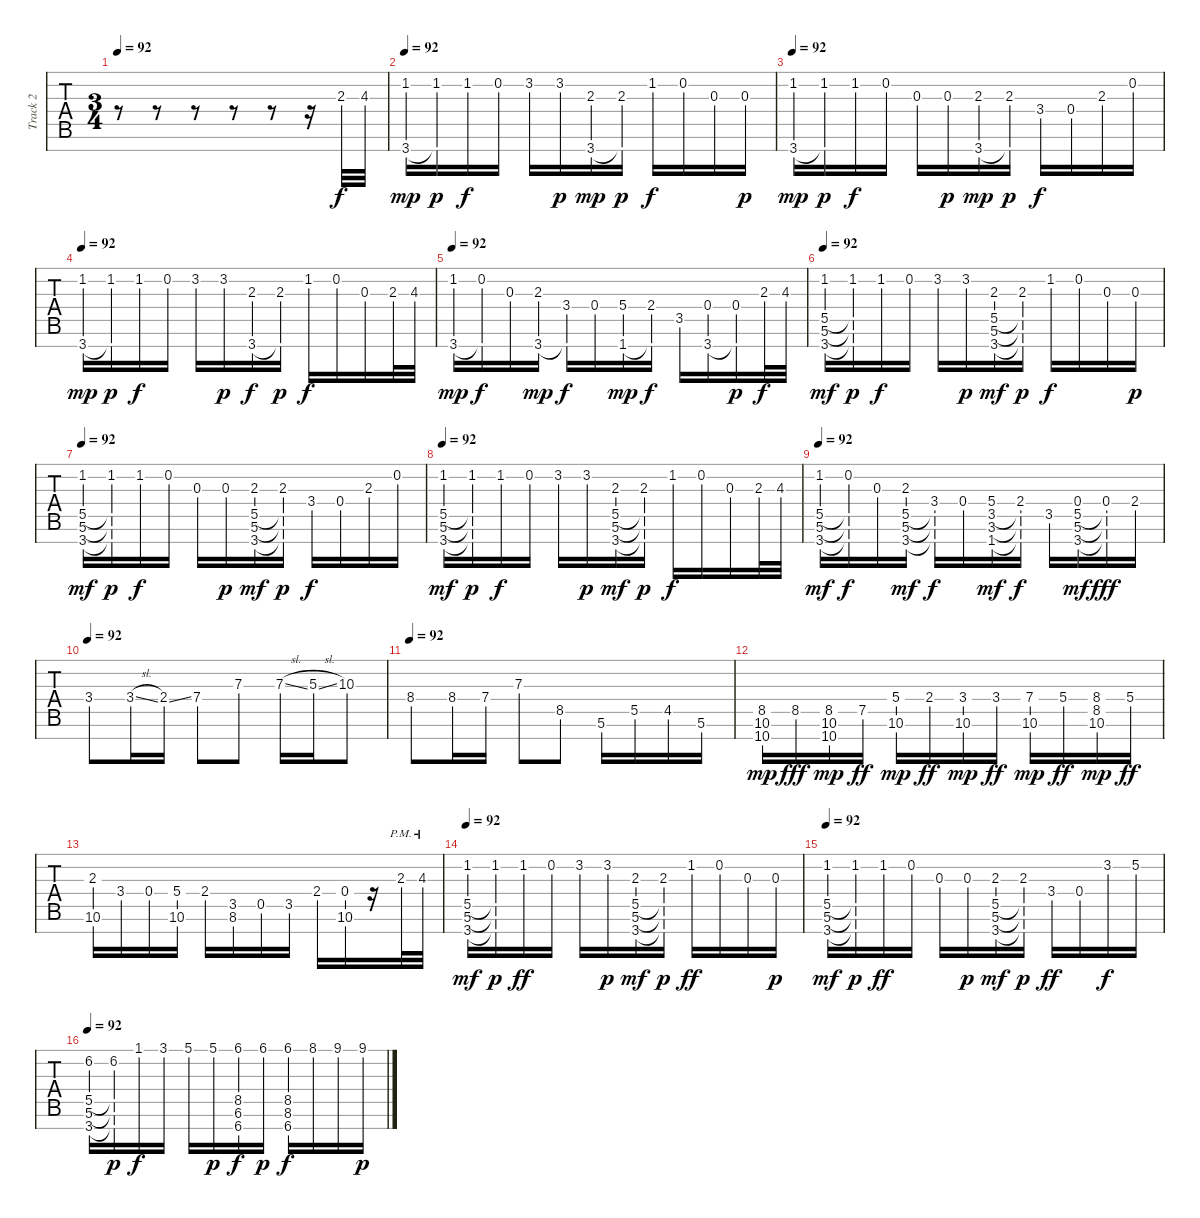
\track ("Track 2" "Track 2") {instrument stringensemble1}
\staff {tabs}
\tuning (E4 B3 G3 D3 A2 E2 B1) {hide}
\ts (3 4)
\tempo 92
\clef g2
\ks c
r.8{dy mp} r.8 r.8 r.8 r.8{instrument violin} r.16 2.3{st}.32{dy f} 4.3{st}.32 |
\tempo 92
(1.2 3.7).16{dy mp} (1.2 3.7{t}).16{dy p} 1.2.16{dy f} 0.2.16 3.2.16 3.2.16{dy p} (2.3 3.7).16{dy mp} (2.3 3.7{t}).16{dy p} 1.2.16{dy f} 0.2.16 0.3.16 0.3.16{dy p} |
\tempo 92
(1.2 3.7).16{dy mp} (1.2 3.7{t}).16{dy p} 1.2.16{dy f} 0.2.16 0.3.16 0.3.16{dy p} (2.3 3.7).16{dy mp} (2.3 3.7{t}).16{dy p} 3.4.16{dy f} 0.4.16 2.3{st}.16 0.2{st}.16 |
\tempo 92
(1.2 3.7).16{dy mp} (1.2 3.7{t}).16{dy p} 1.2.16{dy f} 0.2.16 3.2.16 3.2.16{dy p} (2.3 3.7).16{dy f} (2.3 3.7{t}).16{dy p} 1.2.16{dy f} 0.2.16 0.3.16 2.3{st}.32 4.3{st}.32 |
\tempo 92
(1.2 3.7).16{dy mp} (0.2 3.7{t}).16{dy f} 0.3.16 (2.3 3.7).16{dy mp} (3.4 3.7{t}).16{dy f} 0.4.16 (5.4 1.7).16{dy mp} (2.4 1.7{t}).16{dy f} 3.5.16 (0.4 3.7).16 (0.4 3.7{t}).16{dy p} 2.3{st}.32{dy f} 4.3{st}.32 |
\tempo 92
(1.2 5.5 5.6 3.7).16{dy mf} (1.2 5.5{t} 5.6{t} 3.7{t}).16{dy p} 1.2.16{dy f} 0.2.16 3.2.16 3.2.16{dy p} (2.3 5.5 5.6 3.7).16{dy mf} (2.3 5.5{t} 5.6{t} 3.7{t}).16{dy p} 1.2.16{dy f} 0.2.16 0.3.16 0.3.16{dy p} |
\tempo 92
(1.2 5.5 5.6 3.7).16{dy mf} (1.2 5.5{t} 5.6{t} 3.7{t}).16{dy p} 1.2.16{dy f} 0.2.16 0.3.16 0.3.16{dy p} (2.3 5.5 5.6 3.7).16{dy mf} (2.3 5.5{t} 5.6{t} 3.7{t}).16{dy p} 3.4.16{dy f} 0.4.16 2.3{st}.16 0.2{st}.16 |
\tempo 92
(1.2 5.5 5.6 3.7).16{dy mf} (1.2 5.5{t} 5.6{t} 3.7{t}).16{dy p} 1.2.16{dy f} 0.2.16 3.2.16 3.2.16{dy p} (2.3 5.5 5.6 3.7).16{dy mf} (2.3 5.5{t} 5.6{t} 3.7{t}).16{dy p} 1.2.16{dy f} 0.2.16 0.3.16 2.3{st}.32 4.3{st}.32 |
\tempo 92
(1.2 5.5 5.6 3.7).16{dy mf} (0.2 5.5{t} 5.6{t} 3.7{t}).16{dy f} 0.3.16 (2.3 5.5 5.6 3.7).16{dy mf} (3.4 5.5{t} 5.6{t} 3.7{t}).16{dy f} 0.4.16 (5.4 3.5 3.6 1.7).16{dy mf} (2.4 3.5{t} 3.6{t} 1.7{t}).16{dy f} 3.5.16 (0.4 5.5 5.6 3.7).16{dy mf} (0.4 5.5{t} 5.6{t} 3.7{t}).16{dy fff} 2.4.16 |
\tempo 92
3.4.8 3.4{sl}.16 2.4{ss}.16 7.4.8 7.3.8 7.3{sl}.16 5.3{sl}.16 10.3.8 |
\tempo 92
8.4.8 8.4.16 7.4.16 7.3.8 8.5.8 5.6.16 5.5.16 4.5.16 5.6.16 |
(8.5 10.6 10.7).16{dy mp} 8.5.16{dy fff} (8.5 10.6 10.7).16{dy mp} 7.5.16{dy ff} (5.4 10.6).16{dy mp} 2.4.16{dy ff} (3.4 10.6).16{dy mp} 3.4.16{dy ff} (7.4 10.6).16{dy mp} 5.4.16{dy ff} (8.4 8.5 10.6).16{dy mp} 5.4.16{dy ff} |
(2.3 10.6).16 3.4.16 0.4.16 (5.4 10.6).16 2.4.16 (3.5 8.6).16 0.5.16 3.5.16 2.4.16 (0.4 10.6).16 r.16 2.3{pm}.32 4.3{pm}.32 |
\tempo 92
(1.2 5.5 5.6 3.7).16{dy mf} (1.2 5.5{t} 5.6{t} 3.7{t}).16{dy p} 1.2.16{dy ff} 0.2.16 3.2.16 3.2.16{dy p} (2.3 5.5 5.6 3.7).16{dy mf} (2.3 5.5{t} 5.6{t} 3.7{t}).16{dy p} 1.2.16{dy ff} 0.2.16 0.3.16 0.3.16{dy p} |
\tempo 92
(1.2 5.5 5.6 3.7).16{dy mf} (1.2 5.5{t} 5.6{t} 3.7{t}).16{dy p} 1.2.16{dy ff} 0.2.16 0.3.16 0.3.16{dy p} (2.3 5.5 5.6 3.7).16{dy mf} (2.3 5.5{t} 5.6{t} 3.7{t}).16{dy p} 3.4.16{dy ff} 0.4.16 3.2{st}.16{dy f} 5.2{st}.16 |
\tempo 92
(6.2 5.5 5.6 3.7).16 (6.2 5.5{t} 5.6{t} 3.7{t}).16{dy p} 1.1.16{dy f} 3.1.16 5.1.16 5.1.16{dy p} (6.1 8.5 6.6 6.7).16{dy f} 6.1.16{dy p} (6.1 8.5 8.6 6.7).16{dy f} 8.1.16 9.1.16 9.1.16{dy p}
